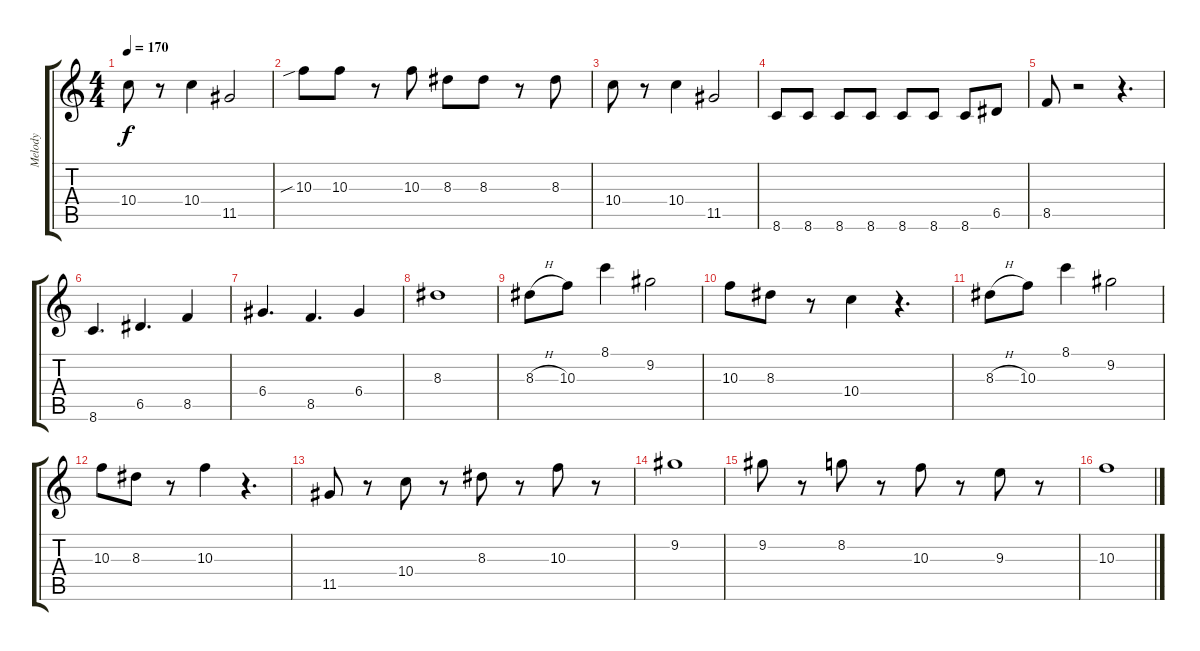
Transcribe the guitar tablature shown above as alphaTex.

\track ("Melody" "Melody") {instrument acousticguitarsteel}
\staff {score tabs}
\tuning (E4 B3 G3 D3 A2 E2) {hide}
\ts (4 4)
\tempo 170
\clef g2
\ks c
10.4.8{dy f} r.8 10.4.4 11.5.2 |
10.3{sib}.8 10.3.8 r.8 10.3.8 8.3.8 8.3.8 r.8 8.3.8 |
10.4.8 r.8 10.4.4 11.5.2 |
8.6.8 8.6.8 8.6.8 8.6.8 8.6.8 8.6.8 8.6.8 6.5.8 |
8.5.8 r.2 r.4{d} |
8.6.4{d} 6.5.4{d} 8.5.4 |
6.4.4{d} 8.5.4{d} 6.4.4 |
8.3.1 |
8.3{h}.8 10.3.8 8.1.4 9.2.2 |
10.3.8 8.3.8 r.8 10.4.4 r.4{d} |
8.3{h}.8 10.3.8 8.1.4 9.2.2 |
10.3.8 8.3.8 r.8 10.3.4 r.4{d} |
11.5.8 r.8 10.4.8 r.8 8.3.8 r.8 10.3.8 r.8 |
9.2.1 |
9.2.8 r.8 8.2.8 r.8 10.3.8 r.8 9.3.8 r.8 |
10.3.1
